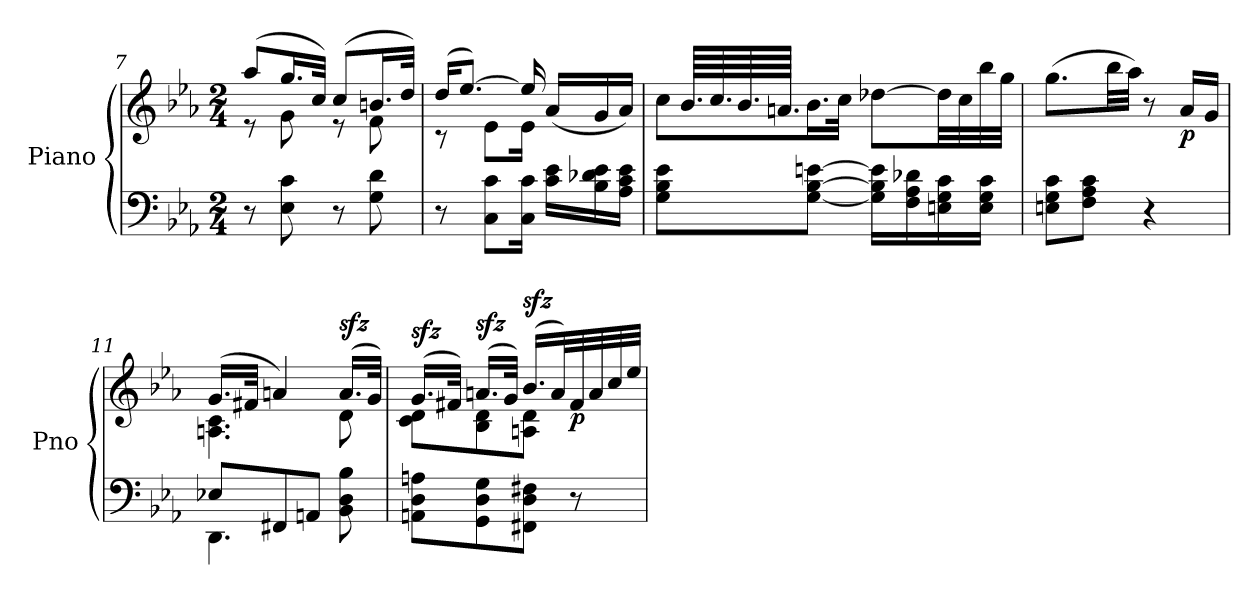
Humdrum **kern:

**kern	**kern	**dynam
*part1	*part1	*part1
*staff2	*staff1	*staff1/2
*I"Piano	*	*
*I'Pno	*	*
*clefF4	*clefG2	*
*k[b-e-a-]	*k[b-e-a-]	*
*M2/4	*M2/4	*
=7	=7	=7
*	*^	*
8r	(8aa-/L	8r	.
8E-\ 8c\	16.gg/L	8g\	.
.	32cc/JJk)	.	.
8r	(8cc/L	8r	.
8G\ 8d\	16.bn/L	8f\	.
.	32dd/JJk)	.	.
=8	=8	=8	=8
8r	(16dd/KL	8r	.
.	[8.ee-/J)	.	.
8C\ 8c\L	.	8e-\L	.
16C\ 16c\Jk	16ee-/]	16e-\Jk	.
!	!	!	!LO:DY:b
16c\ 16e-\LL	(16a-/LL	8.ryy	other-dynamics
16B-\ 16d-X\ 16e-\	16g/	.	.
16A-\ 16c\ 16e-\JJ	16a-/JJ)	.	.
=9	=9	=9	=9
8G\ 8B-\ 8e-\L	8cc\L	16ryy	.
*	*	*Xtuplet	*
.	.	96.b-/LLL	.
.	.	96.cc/	.
.	.	96.b-/	.
.	.	96.an/JJJ	.
[8G\ [8B-\ [8en\J	16.b-\L	4.ryy	.
.	32cc\JJk	.	.
16G\] 16B-\] 16e\]LL	[8dd-X\L	.	.
16F\ 16A-\ 16d-X\	.	.	.
16En\ 16G\ 16c\	32dd-\LL]	.	.
.	32cc\	.	.
16E\ 16G\ 16c\JJ	32bb-\	.	.
.	32gg\JJJ	.	.
*	*v	*v	*
!!LO:LB:g=z
=10	=10	=10
!	!	!LO:DY:b
8En\ 8G\ 8c\L	(8.gg\L	other-dynamics
8F\ 8A-\ 8c\J	.	.
.	32bb-\LL	.
.	32aa-\JJJ)	.
4r	8r	.
!	!	!LO:DY:b
.	16a-/LL	p
.	16g/JJ	.
=11	=11	=11
*^	*^	*
8E-X/L	4.DD\	(>16.g/LL	4.An\ 4.c\	.
.	.	32f#X/JJk	.	.
!	!	!	!	!LO:DY:b
8FF#X/	.	4an/)	.	other-dynamics
8AAn/J	.	.	.	.
!	!	!	!	!LO:DY:a
8BB-\ 8D\ 8B-\	8ryy	(16.a/LL	8d\	sfz
.	.	32g/JJk)	.	.
*v	*v	*	*	*
=12	=12	=12	=12
!	!	!	!LO:DY:a
8AAn\ 8D\ 8An\L	(16.g/LL	8c\ 8d\L	sfz
.	32f#X/JJk)	.	.
!	!	!	!LO:DY:a
8GG\ 8D\ 8G\	(16.an/LL	8B-\ 8d\	sfz
.	32g/JJk)	.	.
!	!	!	!LO:DY:a
8FF#X\ 8D\ 8F#X\J	(16.b-/LL	8An\ 8d\J	sfz
.	32a/L)	.	.
!	!	!	!LO:DY:b
8r	32f#/	8ryy	p
.	32a/	.	.
.	32cc/	.	.
.	32ee-/JJJ	.	.
*	*v	*v	*
=	=	=
*-	*-	*-
